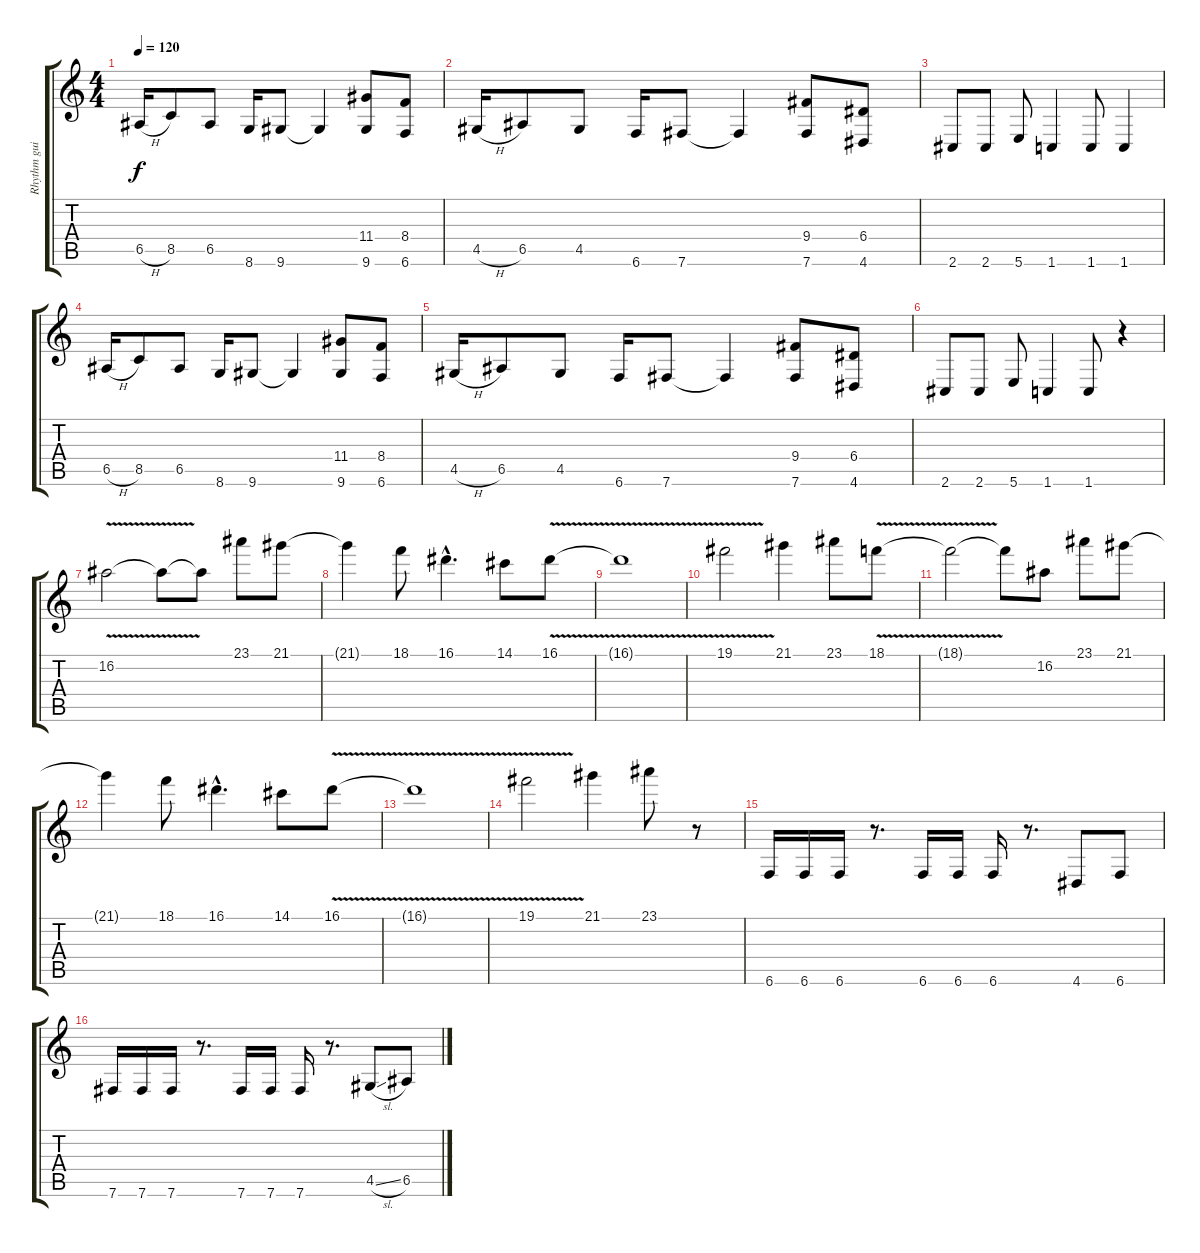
\track ("Rhythm guitar I" "Rhythm gui") {instrument distortionguitar}
\staff {score tabs}
\tuning (B3 Gb3 D3 A2 E2 B1) {hide}
\ts (4 4)
\tempo 120
\clef g2
\ks c
6.5{h}.16{dy f} 8.5.8 6.5.8 8.6.16 9.6.8 9.6{t}.4 (11.4 9.6).8 (8.4 6.6).8 |
4.5{h}.16 6.5.8 4.5.8 6.6.16 7.6.8 7.6{t}.4 (9.4 7.6).8 (6.4 4.6).8 |
2.6.8 2.6.8 5.6.8 1.6.4 1.6.8 1.6.4 |
6.5{h}.16 8.5.8 6.5.8 8.6.16 9.6.8 9.6{t}.4 (11.4 9.6).8 (8.4 6.6).8 |
4.5{h}.16 6.5.8 4.5.8 6.6.16 7.6.8 7.6{t}.4 (9.4 7.6).8 (6.4 4.6).8 |
2.6.8 2.6.8 5.6.8 1.6.4 1.6.8 r.4 |
16.2{v}.2 16.2{t}.8 16.2{t}.8 23.1.8 21.1.8 |
21.1{t}.4 18.1.8 16.1{hac}.4{d} 14.1.8 16.1{v}.8 |
16.1{t}.1 |
19.1{v}.2 21.1.4 23.1.8 18.1{v}.8 |
18.1{t}.2 18.1{t}.8 16.2.8 23.1.8 21.1.8 |
21.1{t}.4 18.1.8 16.1{hac}.4{d} 14.1.8 16.1{v}.8 |
16.1{t}.1 |
19.1{v}.2 21.1.4 23.1.8 r.8 |
6.6.16 6.6.16 6.6.16 r.8{d} 6.6.16 6.6.16 6.6.16 r.8{d} 4.6.8 6.6.8 |
7.6.16 7.6.16 7.6.16 r.8{d} 7.6.16 7.6.16 7.6.16 r.8{d} 4.5{sl}.8 6.5.8
